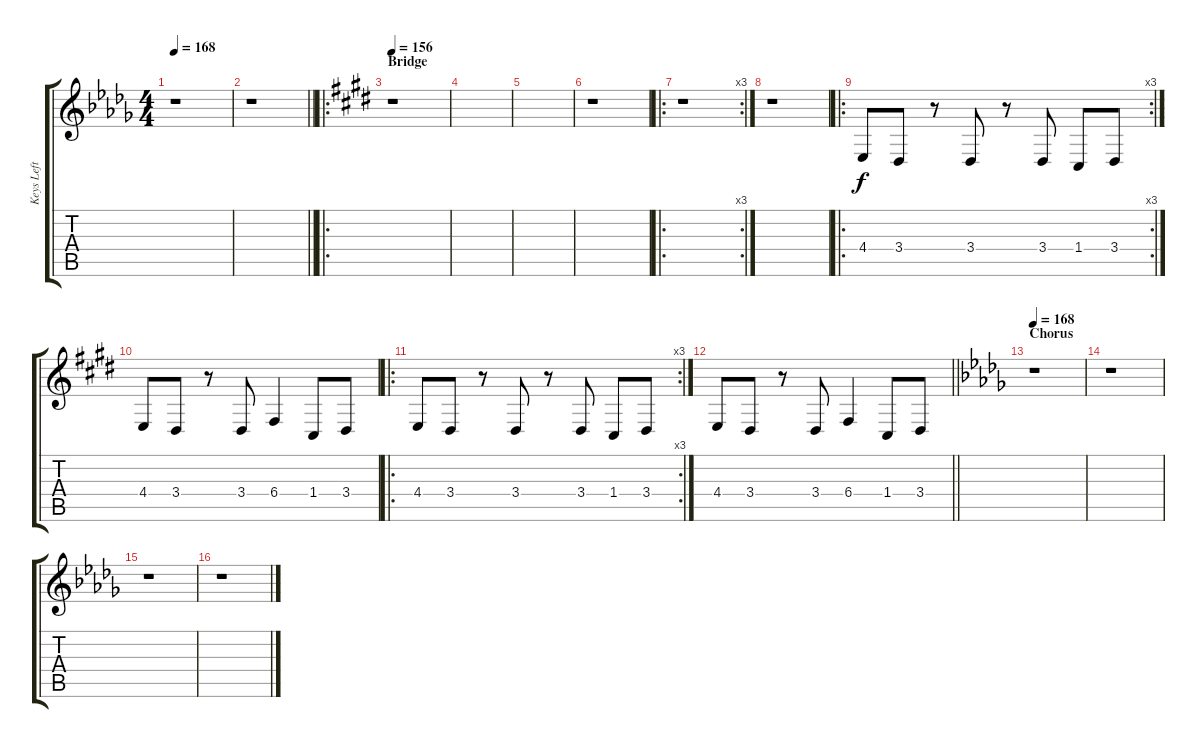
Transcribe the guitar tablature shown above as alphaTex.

\track ("Keys Left Hand" "Keys Left ") {instrument lead2sawtooth}
\staff {score tabs}
\tuning (E4 C4 G3 C3 G2 C2) {hide}
\ts (4 4)
\tempo 168
\clef g2
\ks db
r.1{dy f} |
\barLineRight lightlight
r.1 |
\ro
\section ("" "Bridge")
\tempo 156
\ks c#minor
r.1 |
|
|
r.1 |
\ro
\rc 3
r.1 |
r.1 |
\ro
\rc 3
4.4.8 3.4.8 r.8 3.4.8 r.8 3.4.8 1.4.8 3.4.8 |
4.4.8 3.4.8 r.8 3.4.8 6.4.4 1.4.8 3.4.8 |
\ro
\rc 3
4.4.8 3.4.8 r.8 3.4.8 r.8 3.4.8 1.4.8 3.4.8 |
\barLineRight lightlight
4.4.8 3.4.8 r.8 3.4.8 6.4.4 1.4.8 3.4.8 |
\section ("" "Chorus")
\tempo 168
\ks db
r.1 |
r.1 |
r.1 |
r.1
